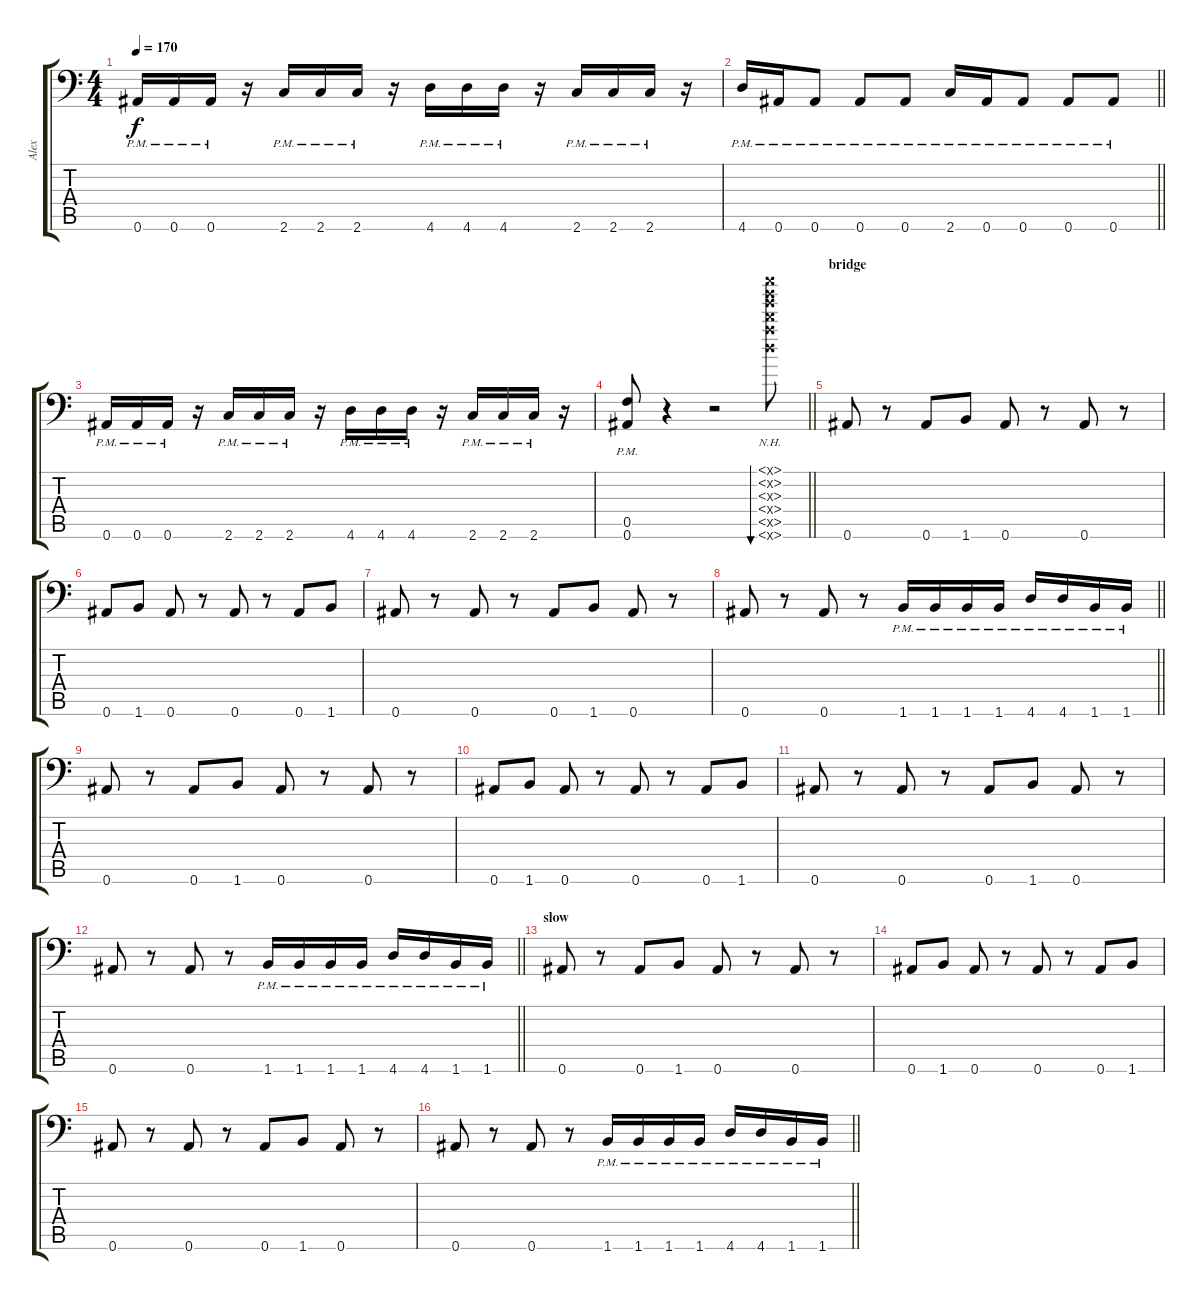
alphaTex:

\track ("Alex" "Alex") {instrument distortionguitar}
\staff {score tabs}
\tuning (C4 G3 Eb3 Bb2 F2 Bb1) {hide}
\ts (4 4)
\tempo 170
\clef f4
\ks c
0.6{pm}.16{dy f} 0.6{pm}.16 0.6{pm}.16 r.16 2.6{pm}.16 2.6{pm}.16 2.6{pm}.16 r.16 4.6{pm}.16 4.6{pm}.16 4.6{pm}.16 r.16 2.6{pm}.16 2.6{pm}.16 2.6{pm}.16 r.16 |
\barLineRight lightlight
4.6{pm}.16 0.6{pm}.16 0.6{pm}.8 0.6{pm}.8 0.6{pm}.8 2.6{pm}.16 0.6{pm}.16 0.6{pm}.8 0.6{pm}.8 0.6{pm}.8 |
0.6{pm}.16 0.6{pm}.16 0.6{pm}.16 r.16 2.6{pm}.16 2.6{pm}.16 2.6{pm}.16 r.16 4.6{pm}.16 4.6{pm}.16 4.6{pm}.16 r.16 2.6{pm}.16 2.6{pm}.16 2.6{pm}.16 r.16 |
\barLineRight lightlight
(0.5{pm} 0.6).8 r.4 r.2 (4.1{nh x} 4.2{nh x} 4.3{nh x} 4.4{nh x} 4.5{nh x} 4.6{nh x}).8{bu 240} |
\section ("" "bridge")
0.6.8 r.8 0.6.8 1.6.8 0.6.8 r.8 0.6.8 r.8 |
0.6.8 1.6.8 0.6.8 r.8 0.6.8 r.8 0.6.8 1.6.8 |
0.6.8 r.8 0.6.8 r.8 0.6.8 1.6.8 0.6.8 r.8 |
\barLineRight lightlight
0.6.8 r.8 0.6.8 r.8 1.6{pm}.16 1.6{pm}.16 1.6{pm}.16 1.6{pm}.16 4.6{pm}.16 4.6{pm}.16 1.6{pm}.16 1.6{pm}.16 |
0.6.8 r.8 0.6.8 1.6.8 0.6.8 r.8 0.6.8 r.8 |
0.6.8 1.6.8 0.6.8 r.8 0.6.8 r.8 0.6.8 1.6.8 |
0.6.8 r.8 0.6.8 r.8 0.6.8 1.6.8 0.6.8 r.8 |
\barLineRight lightlight
0.6.8 r.8 0.6.8 r.8 1.6{pm}.16 1.6{pm}.16 1.6{pm}.16 1.6{pm}.16 4.6{pm}.16 4.6{pm}.16 1.6{pm}.16 1.6{pm}.16 |
\section ("" "slow")
0.6.8 r.8 0.6.8 1.6.8 0.6.8 r.8 0.6.8 r.8 |
0.6.8 1.6.8 0.6.8 r.8 0.6.8 r.8 0.6.8 1.6.8 |
0.6.8 r.8 0.6.8 r.8 0.6.8 1.6.8 0.6.8 r.8 |
\barLineRight lightlight
0.6.8 r.8 0.6.8 r.8 1.6{pm}.16 1.6{pm}.16 1.6{pm}.16 1.6{pm}.16 4.6{pm}.16 4.6{pm}.16 1.6{pm}.16 1.6{pm}.16
